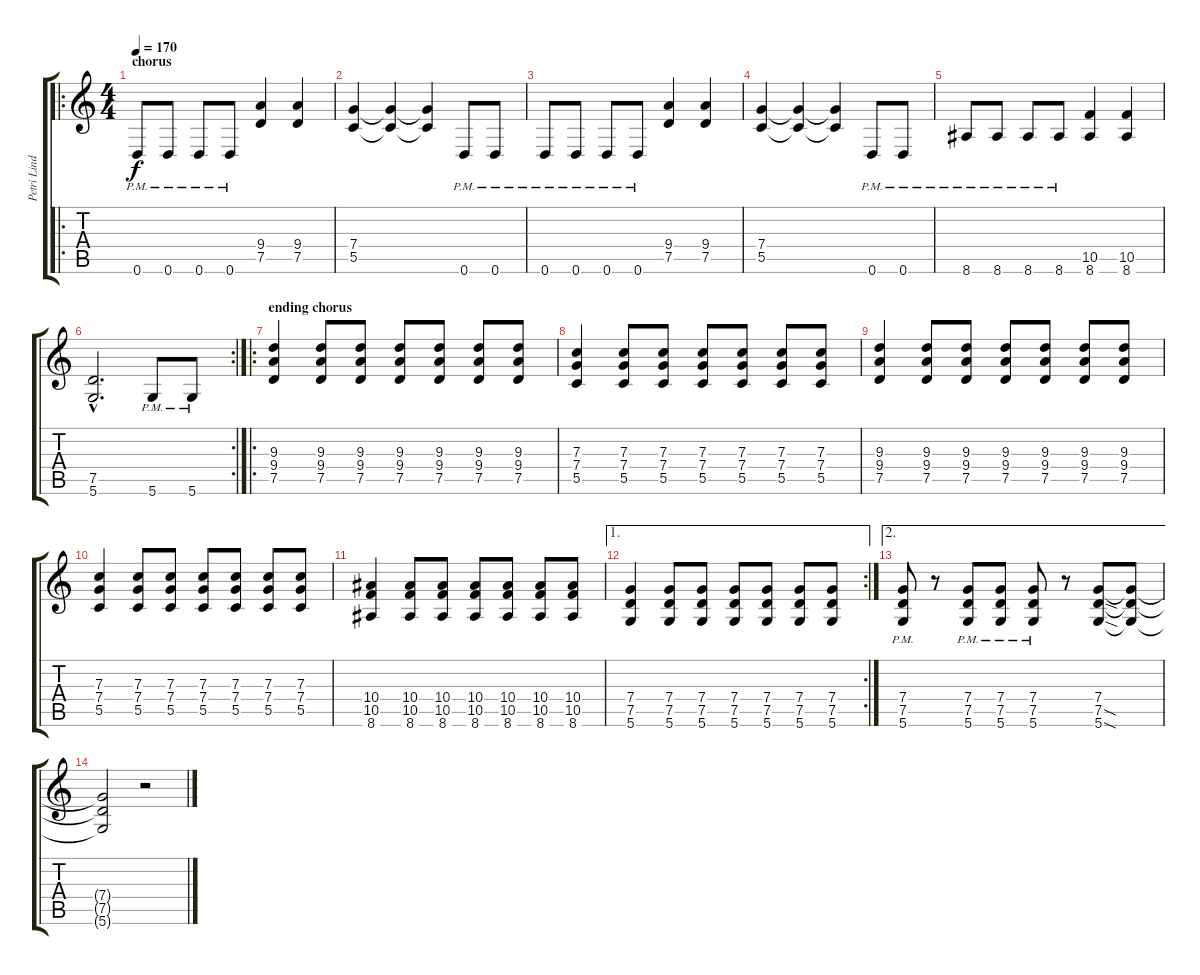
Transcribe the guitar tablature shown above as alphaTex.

\track ("Petri Lindroos" "Petri Lind") {instrument distortionguitar}
\staff {score tabs}
\tuning (D4 A3 F3 C3 G2 D2) {hide}
\ro
\ts (4 4)
\section ("" "chorus")
\tempo 170
\clef g2
\ks c
0.6{pm}.8{dy f} 0.6{pm}.8 0.6{pm}.8 0.6{pm}.8 (9.4 7.5).4 (9.4 7.5).4 |
(7.4 5.5).4 (7.4{t} 5.5{t}).4 (7.4{t} 5.5{t}).4 0.6{pm}.8 0.6{pm}.8 |
0.6{pm}.8 0.6{pm}.8 0.6{pm}.8 0.6{pm}.8 (9.4 7.5).4 (9.4 7.5).4 |
(7.4 5.5).4 (7.4{t} 5.5{t}).4 (7.4{t} 5.5{t}).4 0.6{pm}.8 0.6{pm}.8 |
8.6{pm}.8 8.6{pm}.8 8.6{pm}.8 8.6{pm}.8 (10.5 8.6).4 (10.5 8.6).4 |
\rc 2
(7.5{hac} 5.6{hac}).2{d} 5.6{pm}.8 5.6{pm}.8 |
\ro
\section ("" "ending chorus")
(9.3 9.4 7.5).4 (9.3 9.4 7.5).8 (9.3 9.4 7.5).8 (9.3 9.4 7.5).8 (9.3 9.4 7.5).8 (9.3 9.4 7.5).8 (9.3 9.4 7.5).8 |
(7.3 7.4 5.5).4 (7.3 7.4 5.5).8 (7.3 7.4 5.5).8 (7.3 7.4 5.5).8 (7.3 7.4 5.5).8 (7.3 7.4 5.5).8 (7.3 7.4 5.5).8 |
(9.3 9.4 7.5).4 (9.3 9.4 7.5).8 (9.3 9.4 7.5).8 (9.3 9.4 7.5).8 (9.3 9.4 7.5).8 (9.3 9.4 7.5).8 (9.3 9.4 7.5).8 |
(7.3 7.4 5.5).4 (7.3 7.4 5.5).8 (7.3 7.4 5.5).8 (7.3 7.4 5.5).8 (7.3 7.4 5.5).8 (7.3 7.4 5.5).8 (7.3 7.4 5.5).8 |
(10.4 10.5 8.6).4 (10.4 10.5 8.6).8 (10.4 10.5 8.6).8 (10.4 10.5 8.6).8 (10.4 10.5 8.6).8 (10.4 10.5 8.6).8 (10.4 10.5 8.6).8 |
\ae 1
\rc 2
(7.4 7.5 5.6).4 (7.4 7.5 5.6).8 (7.4 7.5 5.6).8 (7.4 7.5 5.6).8 (7.4 7.5 5.6).8 (7.4 7.5 5.6).8 (7.4 7.5 5.6).8 |
\ae 2
(7.4{pm} 7.5{pm} 5.6{pm}).8 r.8 (7.4{pm} 7.5{pm} 5.6{pm}).8 (7.4{pm} 7.5{pm} 5.6{pm}).8 (7.4{pm} 7.5{pm} 5.6{pm}).8 r.8 (7.4 7.5{sod} 5.6{sod}).8 (7.4{t} 7.5{t} 5.6{t}).8 |
(7.4{t} 7.5{t} 5.6{t}).2 r.2
